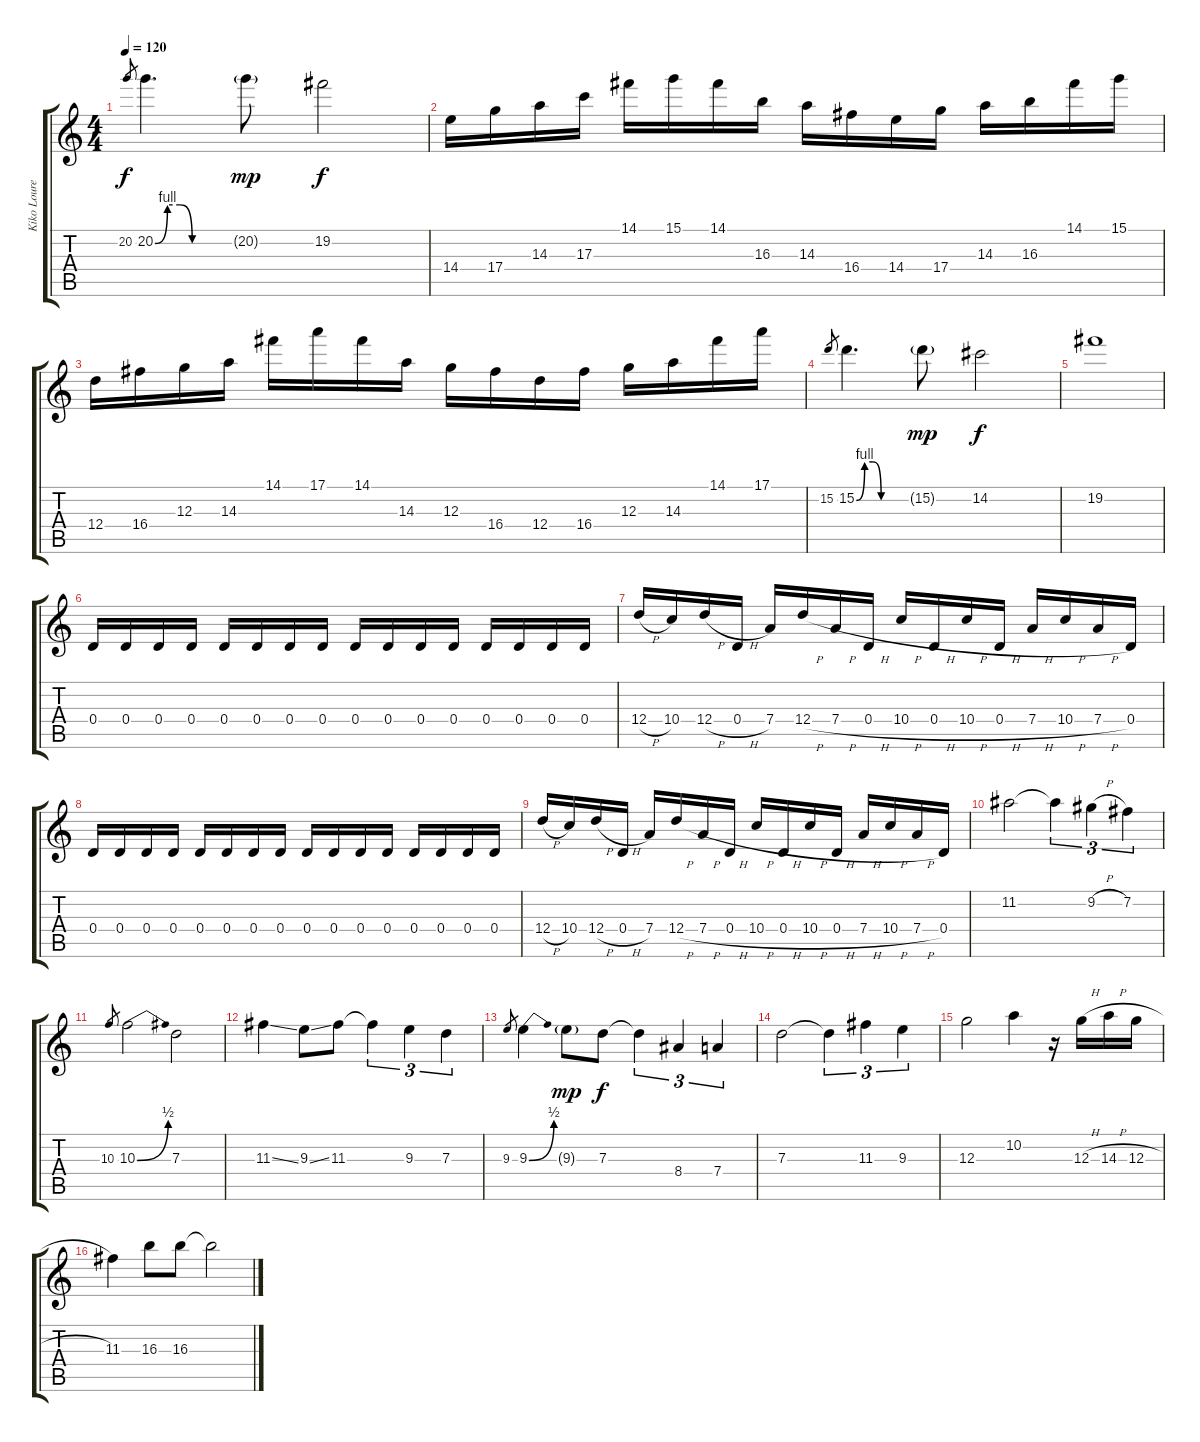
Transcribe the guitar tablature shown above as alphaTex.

\track ("Kiko Loureiro" "Kiko Loure") {instrument distortionguitar}
\staff {score tabs}
\tuning (E4 B3 G3 D3 A2 E2) {hide}
\ts (4 4)
\tempo 120
\clef g2
\ks c
20.2.8{gr dy f} 20.2{be (custom 0 0 10 4 20 4 30 0 60 0)}.4{d} 20.2{g}.8{dy mp} 19.2.2{dy f} |
14.4.16 17.4.16 14.3.16 17.3.16 14.1.16 15.1.16 14.1.16 16.3.16 14.3.16 16.4.16 14.4.16 17.4.16 14.3.16 16.3.16 14.1.16 15.1.16 |
12.4.16 16.4.16 12.3.16 14.3.16 14.1.16 17.1.16 14.1.16 14.3.16 12.3.16 16.4.16 12.4.16 16.4.16 12.3.16 14.3.16 14.1.16 17.1.16 |
15.2.8{gr} 15.2{be (custom 0 0 10 4 20 4 30 0 60 0)}.4{d} 15.2{g}.8{dy mp} 14.2.2{dy f} |
19.2.1 |
0.4.16 0.4.16 0.4.16 0.4.16 0.4.16 0.4.16 0.4.16 0.4.16 0.4.16 0.4.16 0.4.16 0.4.16 0.4.16 0.4.16 0.4.16 0.4.16 |
12.4{h}.16 10.4.16 12.4{h}.16 0.4{h}.16 7.4.16 12.4{h}.16 7.4{h}.16 0.4{h}.16 10.4{h}.16 0.4{h}.16 10.4{h}.16 0.4{h}.16 7.4{h}.16 10.4{h}.16 7.4{h}.16 0.4.16 |
0.4.16 0.4.16 0.4.16 0.4.16 0.4.16 0.4.16 0.4.16 0.4.16 0.4.16 0.4.16 0.4.16 0.4.16 0.4.16 0.4.16 0.4.16 0.4.16 |
12.4{h}.16 10.4.16 12.4{h}.16 0.4{h}.16 7.4.16 12.4{h}.16 7.4{h}.16 0.4{h}.16 10.4{h}.16 0.4{h}.16 10.4{h}.16 0.4{h}.16 7.4{h}.16 10.4{h}.16 7.4{h}.16 0.4.16 |
11.2.2 11.2{t}.4{tu (3 2)} 9.2{h}.4{tu (3 2)} 7.2.4{tu (3 2)} |
10.3.8{gr} 10.3{be (bend 0 0 60 2)}.2 7.3.2 |
11.3{ss}.4 9.3{ss}.8 11.3.8 11.3{t}.4{tu (3 2)} 9.3.4{tu (3 2)} 7.3.4{tu (3 2)} |
9.3.8{gr} 9.3{be (bend 0 0 60 2)}.4 9.3{g}.8{dy mp} 7.3.8{dy f} 7.3{t}.4{tu (3 2)} 8.4.4{tu (3 2)} 7.4.4{tu (3 2)} |
7.3.2 7.3{t}.4{tu (3 2)} 11.3.4{tu (3 2)} 9.3.4{tu (3 2)} |
12.3.2 10.2.4 r.16 12.3{h}.16 14.3{h}.16 12.3{h}.16 |
11.3.4 16.3.8 16.3.8 16.3{t}.2
